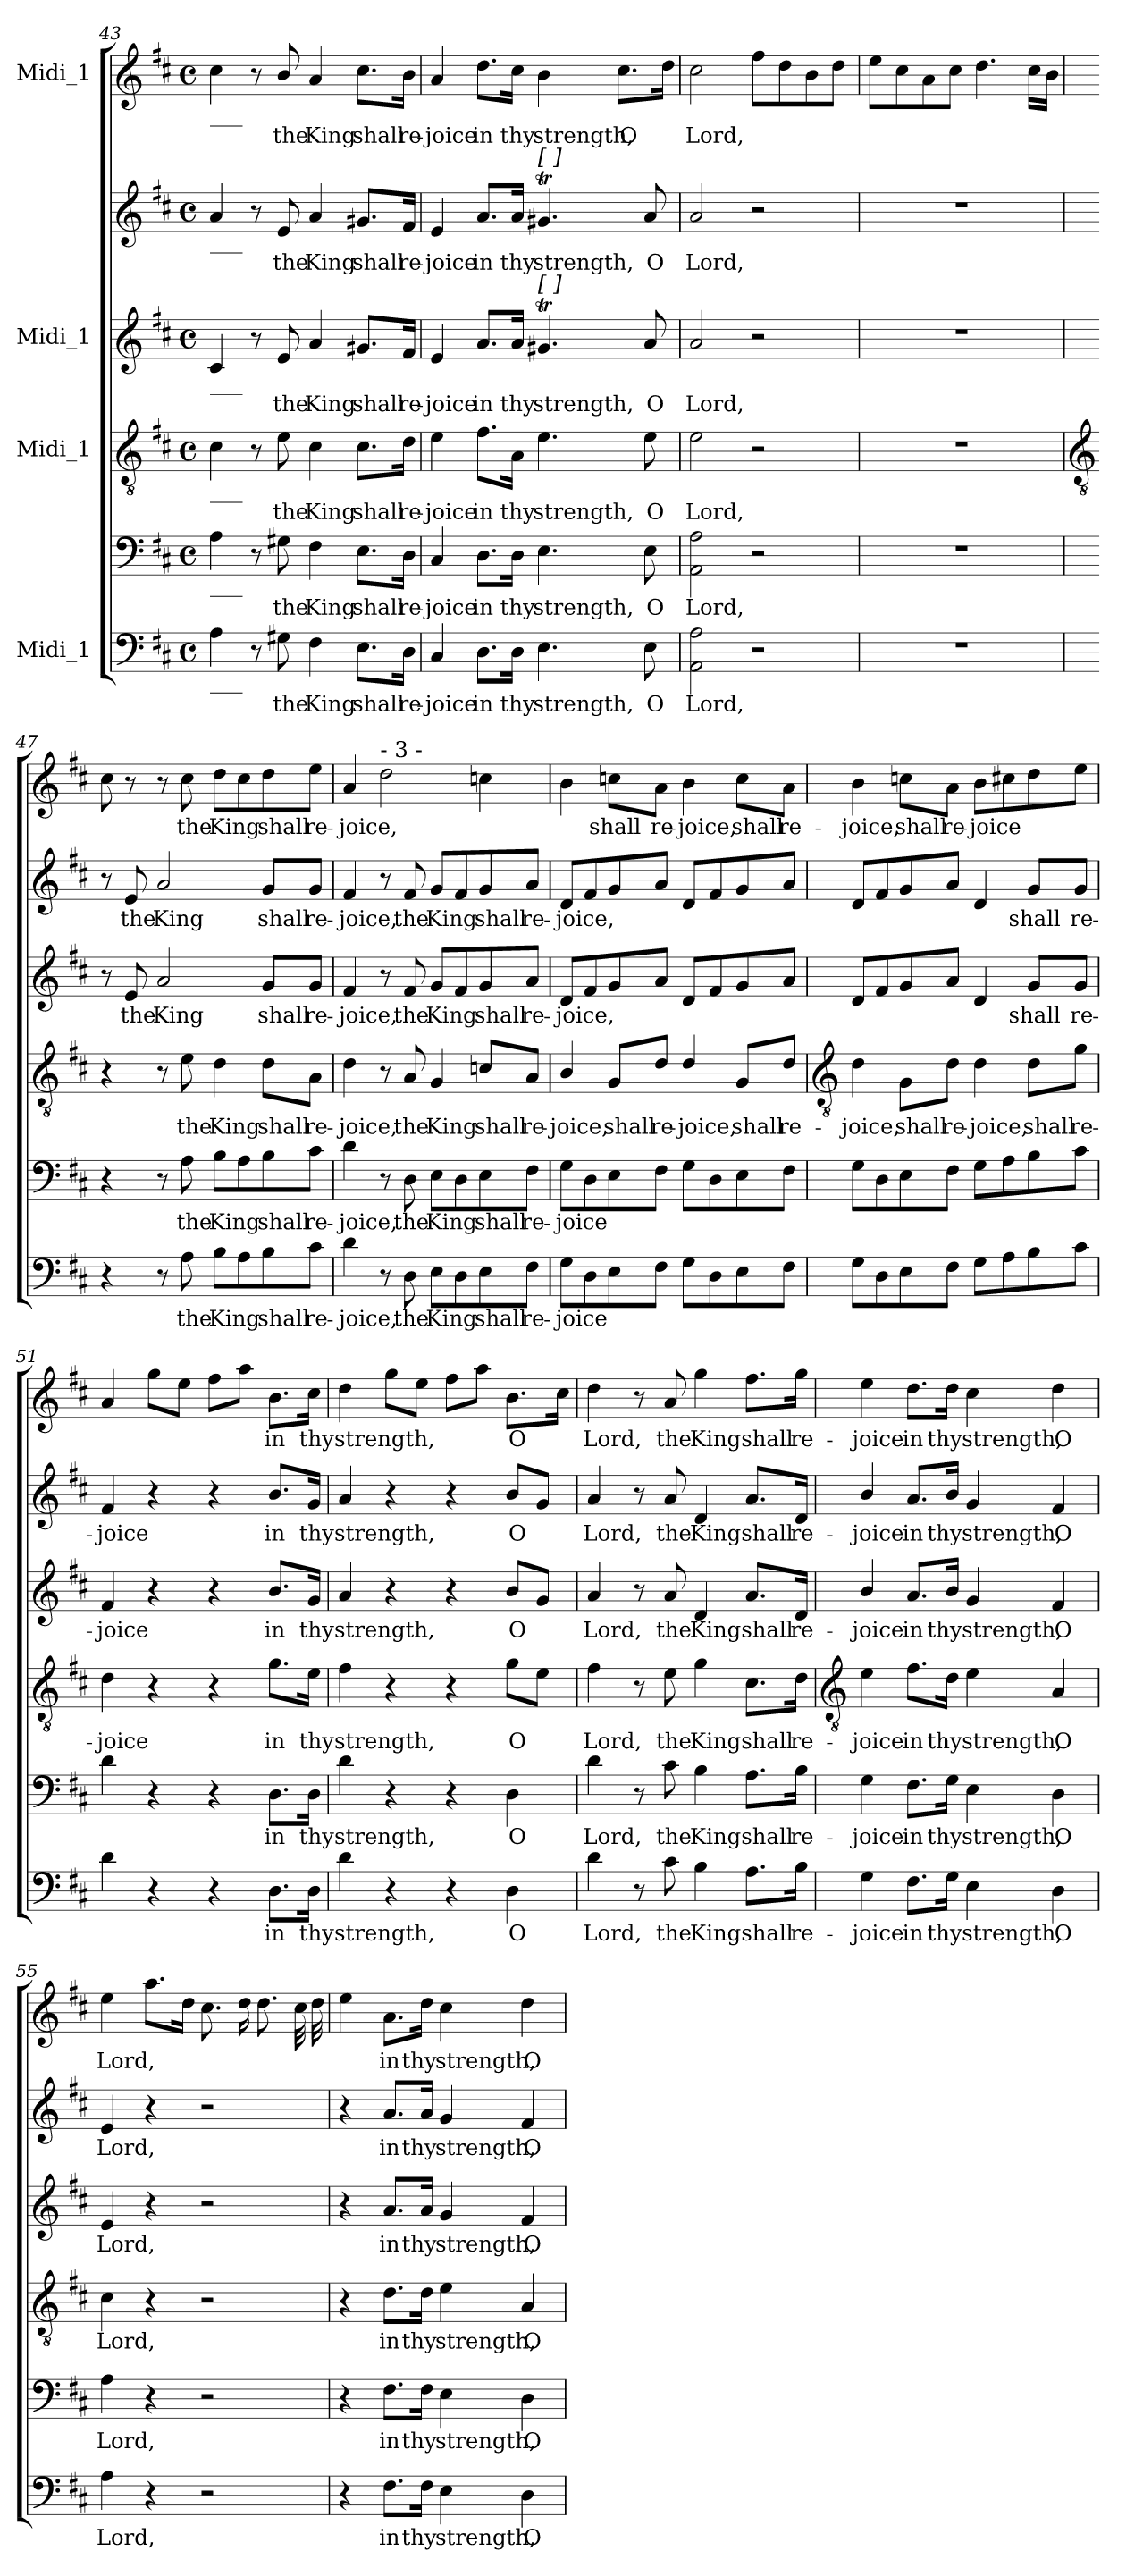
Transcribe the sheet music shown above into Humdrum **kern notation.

**kern	**text	**kern	**text	**kern	**text	**kern	**text	**kern	**text	**kern	**text
*part4	*part4	*part4	*part4	*part3	*part3	*part2	*part2	*part2	*part2	*part1	*part1
*staff6	*staff6	*staff5	*staff5	*staff4	*staff4	*staff3	*staff3	*staff2	*staff2	*staff1	*staff1
*I"Midi_1	*	*	*	*I"Midi_1	*	*I"Midi_1	*	*	*	*I"Midi_1	*
!!LO:LB:g=z
*	*	*clefF4	*	*clefGv2	*	*clefG2	*	*clefG2	*	*clefG2	*
*k[f#c#]	*	*k[f#c#]	*	*k[f#c#]	*	*k[f#c#]	*	*k[f#c#]	*	*k[f#c#]	*
*D:	*	*D:	*	*D:	*	*D:	*	*D:	*	*D:	*
*M4/4	*	*M4/4	*	*M4/4	*	*M4/4	*	*M4/4	*	*M4/4	*
*met(c)	*	*met(c)	*	*met(c)	*	*met(c)	*	*met(c)	*	*met(c)	*
=43	=43	=43	=43	=43	=43	=43	=43	=43	=43	=43	=43
!	!	!	!	!	!	!	!	!	!	!LO:TX:b:t=___	!
!	!	!	!	!	!	!	!	!LO:TX:b:t=___	!	!	!
!	!	!	!	!	!	!LO:TX:b:t=___	!	!	!	!	!
!	!	!	!	!LO:TX:b:t=___	!	!	!	!	!	!	!
!	!	!LO:TX:b:t=___	!	!	!	!	!	!	!	!	!
!LO:TX:b:t=___	!	!	!	!	!	!	!	!	!	!	!
4A	.	4A	.	4c#	.	4c#	.	4a	.	4cc#	.
8r	.	8r	.	8r	.	8r	.	8r	.	8r	.
!	!LO:LY:b	!	!LO:LY:b	!	!LO:LY:b	!	!LO:LY:b	!	!LO:LY:b	!	!LO:LY:b
8G#X	the	8G#X	the	8e	the	8e	-the	8e	the	8b/	the
!	!LO:LY:b	!	!LO:LY:b	!	!LO:LY:b	!	!LO:LY:b	!	!LO:LY:b	!	!LO:LY:b
4F#	King	4F#	King	4c#	King	4a	King	4a	King	4a	King
!	!LO:LY:b	!	!LO:LY:b	!	!LO:LY:b	!	!LO:LY:b	!	!LO:LY:b	!	!LO:LY:b
8.EL	shall	8.EL	shall	8.c#L	shall	8.g#XL	shall	8.g#XL	shall	8.cc#L	shall
!	!LO:LY:b	!	!LO:LY:b	!	!LO:LY:b	!	!LO:LY:b	!	!LO:LY:b	!	!LO:LY:b
16DJ	re-	16DJ	re-	16dJ	re-	16f#J	re-	16f#J	re-	16bJ	re-
=44	=44	=44	=44	=44	=44	=44	=44	=44	=44	=44	=44
!	!LO:LY:b	!	!LO:LY:b	!	!LO:LY:b	!	!LO:LY:b	!	!LO:LY:b	!	!LO:LY:b
4C#	-joice	4C#	-joice	4e	-joice	4e	joice	4e	-joice	4a	-joice
!	!LO:LY:b	!	!LO:LY:b	!	!LO:LY:b	!	!LO:LY:b	!	!LO:LY:b	!	!LO:LY:b
8.DL	in	8.DL	in	8.f#L	in	8.aL	in	8.aL	in	8.ddL	in
!	!LO:LY:b	!	!LO:LY:b	!	!LO:LY:b	!	!LO:LY:b	!	!LO:LY:b	!	!LO:LY:b
16DJ	thy	16DJ	thy	16AJ	thy	16aJ	thy	16aJ	thy	16cc#J	thy
!	!	!	!	!	!	!	!	!LO:TX:a:t=[   ]	!	!	!
!	!	!	!	!	!	!LO:TX:a:t=[   ]	!	!	!	!	!
!	!LO:LY:b	!	!LO:LY:b	!	!LO:LY:b	!	!LO:LY:b	!	!LO:LY:b	!	!LO:LY:b
4.E	strength,	4.E	strength,	4.e	strength,	4.g#Xt	strength,	4.g#Xt	strength,	4b	strength,
!	!	!	!	!	!	!	!	!	!	!	!LO:LY:b
.	.	.	.	.	.	.	.	.	.	8.cc#L	O
!	!LO:LY:b	!	!LO:LY:b	!	!LO:LY:b	!	!LO:LY:b	!	!LO:LY:b	!	!
8E	O	8E	O	8e	O	8a	O	8a	O	.	.
.	.	.	.	.	.	.	.	.	.	16ddJ	.
=45	=45	=45	=45	=45	=45	=45	=45	=45	=45	=45	=45
!	!LO:LY:b	!	!LO:LY:b	!	!LO:LY:b	!	!LO:LY:b	!	!LO:LY:b	!	!LO:LY:b
2AA 2A	Lord,	2AA 2A	Lord,	2e	Lord,	2a	Lord,	2a	Lord,	2cc#	Lord,
2r	.	2r	.	2r	.	2r	.	2r	.	8ff#L	.
.	.	.	.	.	.	.	.	.	.	8dd	.
.	.	.	.	.	.	.	.	.	.	8b	.
.	.	.	.	.	.	.	.	.	.	8ddJ	.
=46	=46	=46	=46	=46	=46	=46	=46	=46	=46	=46	=46
1r	.	1r	.	1r	.	1r	.	1r	.	8eeL	.
.	.	.	.	.	.	.	.	.	.	8cc#	.
.	.	.	.	.	.	.	.	.	.	8a	.
.	.	.	.	.	.	.	.	.	.	8cc#J	.
.	.	.	.	.	.	.	.	.	.	4.dd	.
.	.	.	.	.	.	.	.	.	.	16cc#LL	.
.	.	.	.	.	.	.	.	.	.	16bJJ	.
!!LO:LB:g=z
=47	=47	=47	=47	=47	=47	=47	=47	=47	=47	=47	=47
*	*	*	*	*clefGv2	*	*	*	*	*	*	*
4r	.	4r	.	4r	.	8r	.	8r	.	8cc#	.
!	!	!	!	!	!	!	!LO:LY:b	!	!LO:LY:b	!	!
.	.	.	.	.	.	8e	-the	8e	the	8r	.
!	!	!	!	!	!	!	!LO:LY:b	!	!LO:LY:b	!	!
8r	.	8r	.	8r	.	2a	King	2a	King	8r	.
!	!LO:LY:b	!	!LO:LY:b	!	!LO:LY:b	!	!	!	!	!	!LO:LY:b
8A	the	8A	the	8e	the	.	.	.	.	8cc#	the
!	!LO:LY:b	!	!LO:LY:b	!	!LO:LY:b	!	!	!	!	!	!LO:LY:b
8BL	King	8BL	King	4d	King	.	.	.	.	8ddL	King
8A	.	8A	.	.	.	.	.	.	.	8cc#	.
!	!LO:LY:b	!	!LO:LY:b	!	!LO:LY:b	!	!LO:LY:b	!	!LO:LY:b	!	!LO:LY:b
8B	shall	8B	shall	8dL	shall	8gL	shall	8gL	shall	8dd	shall
!	!LO:LY:b	!	!LO:LY:b	!	!LO:LY:b	!	!LO:LY:b	!	!LO:LY:b	!	!LO:LY:b
8c#J	re-	8c#J	re-	8AJ	re-	8gJ	re-	8gJ	re-	8eeJ	re-
=48	=48	=48	=48	=48	=48	=48	=48	=48	=48	=48	=48
!	!LO:LY:b	!	!LO:LY:b	!	!LO:LY:b	!	!LO:LY:b	!	!LO:LY:b	!	!LO:LY:b
4d	-joice,	4d	-joice,	4d	-joice,	4f#	-joice,	4f#	-joice,	4a	-joice,
!	!	!	!	!	!	!	!	!	!	!LO:TX:a:t=- 3 -	!
8r	.	8r	.	8r	.	8r	.	8r	.	2dd	.
!	!LO:LY:b	!	!LO:LY:b	!	!LO:LY:b	!	!LO:LY:b	!	!LO:LY:b	!	!
8D	the	8D	the	8A	the	8f#	the	8f#	the	.	.
!	!LO:LY:b	!	!LO:LY:b	!	!LO:LY:b	!	!LO:LY:b	!	!LO:LY:b	!	!
8EL	King	8EL	King	4G	King	8gL	King	8gL	King	.	.
8D	.	8D	.	.	.	8f#	.	8f#	.	.	.
!	!LO:LY:b	!	!LO:LY:b	!	!LO:LY:b	!	!LO:LY:b	!	!LO:LY:b	!	!
8E	shall	8E	shall	8cn/L	shall	8g	shall	8g	shall	4ccn	.
!	!LO:LY:b	!	!LO:LY:b	!	!LO:LY:b	!	!LO:LY:b	!	!LO:LY:b	!	!
8F#J	re-	8F#J	re-	8A/J	re-	8aJ	re-	8aJ	re-	.	.
=49	=49	=49	=49	=49	=49	=49	=49	=49	=49	=49	=49
!	!LO:LY:b	!	!LO:LY:b	!	!LO:LY:b	!	!LO:LY:b	!	!LO:LY:b	!	!
8GL	-joice	8GL	-joice	4B/	-joice,	8dL	joice,	8dL	-joice,	4b	.
8D	.	8D	.	.	.	8f#	.	8f#	.	.	.
!	!	!	!	!	!LO:LY:b	!	!	!	!	!	!LO:LY:b
8E	.	8E	.	8G/L	shall	8g	.	8g	.	8ccnL	shall
!	!	!	!	!	!LO:LY:b	!	!	!	!	!	!LO:LY:b
8F#J	.	8F#J	.	8d/J	re-	8aJ	.	8aJ	.	8aJ	re-
!	!	!	!	!	!LO:LY:b	!	!	!	!	!	!LO:LY:b
8GL	.	8GL	.	4d/	-joice,	8dL	.	8dL	.	4b	-joice,
8D	.	8D	.	.	.	8f#	.	8f#	.	.	.
!	!	!	!	!	!LO:LY:b	!	!	!	!	!	!LO:LY:b
8E	.	8E	.	8G/L	shall	8g	.	8g	.	8ccL	shall
!	!	!	!	!	!LO:LY:b	!	!	!	!	!	!LO:LY:b
8F#J	.	8F#J	.	8d/J	re-	8aJ	.	8aJ	.	8aJ	re-
!!LO:LB:g=z
=50	=50	=50	=50	=50	=50	=50	=50	=50	=50	=50	=50
*	*	*	*	*clefGv2	*	*	*	*	*	*	*
!	!	!	!	!	!LO:LY:b	!	!	!	!	!	!LO:LY:b
8GL	.	8GL	.	4d	-joice,	8dL	.	8dL	.	4b	-joice,
8D	.	8D	.	.	.	8f#	.	8f#	.	.	.
!	!	!	!	!	!LO:LY:b	!	!	!	!	!	!LO:LY:b
8E	.	8E	.	8GL	shall	8g	.	8g	.	8ccnL	shall
!	!	!	!	!	!LO:LY:b	!	!	!	!	!	!LO:LY:b
8F#J	.	8F#J	.	8dJ	re-	8aJ	.	8aJ	.	8aJ	re-
!	!	!	!	!	!LO:LY:b	!	!	!	!	!	!LO:LY:b
8GL	.	8GL	.	4d	-joice,	4d	.	4d	.	8bL	-joice
8A	.	8A	.	.	.	.	.	.	.	8cc#X	.
!	!	!	!	!	!LO:LY:b	!	!LO:LY:b	!	!LO:LY:b	!	!
8B	.	8B	.	8dL	shall	8gL	-shall	8gL	shall	8dd	.
!	!	!	!	!	!LO:LY:b	!	!LO:LY:b	!	!LO:LY:b	!	!
8c#J	.	8c#J	.	8gJ	re-	8gJ	re-	8gJ	re-	8eeJ	.
=51	=51	=51	=51	=51	=51	=51	=51	=51	=51	=51	=51
!	!	!	!	!	!LO:LY:b	!	!LO:LY:b	!	!LO:LY:b	!	!
4d	.	4d	.	4d	-joice	4f#	joice	4f#	-joice	4a	.
4r	.	4r	.	4r	.	4r	.	4r	.	8ggL	.
.	.	.	.	.	.	.	.	.	.	8eeJ	.
4r	.	4r	.	4r	.	4r	.	4r	.	8ff#L	.
.	.	.	.	.	.	.	.	.	.	8aaJ	.
!	!LO:LY:b	!	!LO:LY:b	!	!LO:LY:b	!	!LO:LY:b	!	!LO:LY:b	!	!LO:LY:b
8.DL	in	8.DL	in	8.gL	in	8.bL	in	8.bL	in	8.bL	in
!	!LO:LY:b	!	!LO:LY:b	!	!LO:LY:b	!	!LO:LY:b	!	!LO:LY:b	!	!LO:LY:b
16DJ	thy	16DJ	thy	16eJ	thy	16gJ	thy	16gJ	thy	16cc#J	thy
=52	=52	=52	=52	=52	=52	=52	=52	=52	=52	=52	=52
!	!LO:LY:b	!	!LO:LY:b	!	!LO:LY:b	!	!LO:LY:b	!	!LO:LY:b	!	!LO:LY:b
4d	strength,	4d	strength,	4f#	strength,	4a	strength,	4a	strength,	4dd	strength,
4r	.	4r	.	4r	.	4r	.	4r	.	8ggL	.
.	.	.	.	.	.	.	.	.	.	8eeJ	.
4r	.	4r	.	4r	.	4r	.	4r	.	8ff#L	.
.	.	.	.	.	.	.	.	.	.	8aaJ	.
!	!LO:LY:b	!	!LO:LY:b	!	!LO:LY:b	!	!LO:LY:b	!	!LO:LY:b	!	!LO:LY:b
4D	O	4D	O	8gL	O	8bL	O	8bL	O	8.bL	O
.	.	.	.	8eJ	.	8gJ	.	8gJ	.	.	.
.	.	.	.	.	.	.	.	.	.	16cc#J	.
=53	=53	=53	=53	=53	=53	=53	=53	=53	=53	=53	=53
!	!LO:LY:b	!	!LO:LY:b	!	!LO:LY:b	!	!LO:LY:b	!	!LO:LY:b	!	!LO:LY:b
4d	Lord,	4d	Lord,	4f#	Lord,	4a	-Lord,	4a	Lord,	4dd	Lord,
8r	.	8r	.	8r	.	8r	.	8r	.	8r	.
!	!LO:LY:b	!	!LO:LY:b	!	!LO:LY:b	!	!LO:LY:b	!	!LO:LY:b	!	!LO:LY:b
8c#	the	8c#	the	8e	the	8a	the	8a	the	8a	the
!	!LO:LY:b	!	!LO:LY:b	!	!LO:LY:b	!	!LO:LY:b	!	!LO:LY:b	!	!LO:LY:b
4B	King	4B	King	4g	King	4d	King	4d	King	4gg	King
!	!LO:LY:b	!	!LO:LY:b	!	!LO:LY:b	!	!LO:LY:b	!	!LO:LY:b	!	!LO:LY:b
8.AL	shall	8.AL	shall	8.c#L	shall	8.aL	shall	8.aL	shall	8.ff#L	shall
!	!LO:LY:b	!	!LO:LY:b	!	!LO:LY:b	!	!LO:LY:b	!	!LO:LY:b	!	!LO:LY:b
16BJ	re-	16BJ	re-	16dJ	re-	16dJ	re-	16dJ	re-	16ggJ	re-
!!LO:LB:g=z
=54	=54	=54	=54	=54	=54	=54	=54	=54	=54	=54	=54
*	*	*	*	*clefGv2	*	*	*	*	*	*	*
!	!LO:LY:b	!	!LO:LY:b	!	!LO:LY:b	!	!LO:LY:b	!	!LO:LY:b	!	!LO:LY:b
4G	-joice	4G	-joice	4e	-joice	4b/	joice	4b/	-joice	4ee	-joice
!	!LO:LY:b	!	!LO:LY:b	!	!LO:LY:b	!	!LO:LY:b	!	!LO:LY:b	!	!LO:LY:b
8.F#L	in	8.F#L	in	8.f#L	in	8.aL	in	8.aL	in	8.ddL	in
!	!LO:LY:b	!	!LO:LY:b	!	!LO:LY:b	!	!LO:LY:b	!	!LO:LY:b	!	!LO:LY:b
16GJ	thy	16GJ	thy	16dJ	thy	16bJ	thy	16bJ	thy	16ddJ	thy
!	!LO:LY:b	!	!LO:LY:b	!	!LO:LY:b	!	!LO:LY:b	!	!LO:LY:b	!	!LO:LY:b
4E	strength,	4E	strength,	4e	strength,	4g	strength,	4g	strength,	4cc#	strength,
!	!LO:LY:b	!	!LO:LY:b	!	!LO:LY:b	!	!LO:LY:b	!	!LO:LY:b	!	!LO:LY:b
4D	O	4D	O	4A	O	4f#	O	4f#	O	4dd	O
=55	=55	=55	=55	=55	=55	=55	=55	=55	=55	=55	=55
!	!LO:LY:b	!	!LO:LY:b	!	!LO:LY:b	!	!LO:LY:b	!	!LO:LY:b	!	!LO:LY:b
4A	Lord,	4A	Lord,	4c#	Lord,	4e	Lord,	4e	Lord,	4ee	Lord,
4r	.	4r	.	4r	.	4r	.	4r	.	8.aaL	.
.	.	.	.	.	.	.	.	.	.	16ddJ	.
2r	.	2r	.	2r	.	2r	.	2r	.	8.cc#L	.
.	.	.	.	.	.	.	.	.	.	16ddL	.
.	.	.	.	.	.	.	.	.	.	8.dd	.
.	.	.	.	.	.	.	.	.	.	32cc#LL	.
.	.	.	.	.	.	.	.	.	.	32ddJJJ	.
=56	=56	=56	=56	=56	=56	=56	=56	=56	=56	=56	=56
4r	.	4r	.	4r	.	4r	.	4r	.	4ee	.
!	!LO:LY:b	!	!LO:LY:b	!	!LO:LY:b	!	!LO:LY:b	!	!LO:LY:b	!	!LO:LY:b
8.F#L	in	8.F#L	in	8.dL	in	8.aL	in	8.aL	in	8.aL	in
!	!LO:LY:b	!	!LO:LY:b	!	!LO:LY:b	!	!LO:LY:b	!	!LO:LY:b	!	!LO:LY:b
16F#J	thy	16F#J	thy	16dJ	thy	16aJ	thy	16aJ	thy	16ddJ	thy
!	!LO:LY:b	!	!LO:LY:b	!	!LO:LY:b	!	!LO:LY:b	!	!LO:LY:b	!	!LO:LY:b
4E	strength,	4E	strength,	4e	strength,	4g	strength,	4g	strength,	4cc#	strength,
!	!LO:LY:b	!	!LO:LY:b	!	!LO:LY:b	!	!LO:LY:b	!	!LO:LY:b	!	!LO:LY:b
4D	O	4D	O	4A	O	4f#	O	4f#	O	4dd	O
=	=	=	=	=	=	=	=	=	=	=	=
*-	*-	*-	*-	*-	*-	*-	*-	*-	*-	*-	*-
